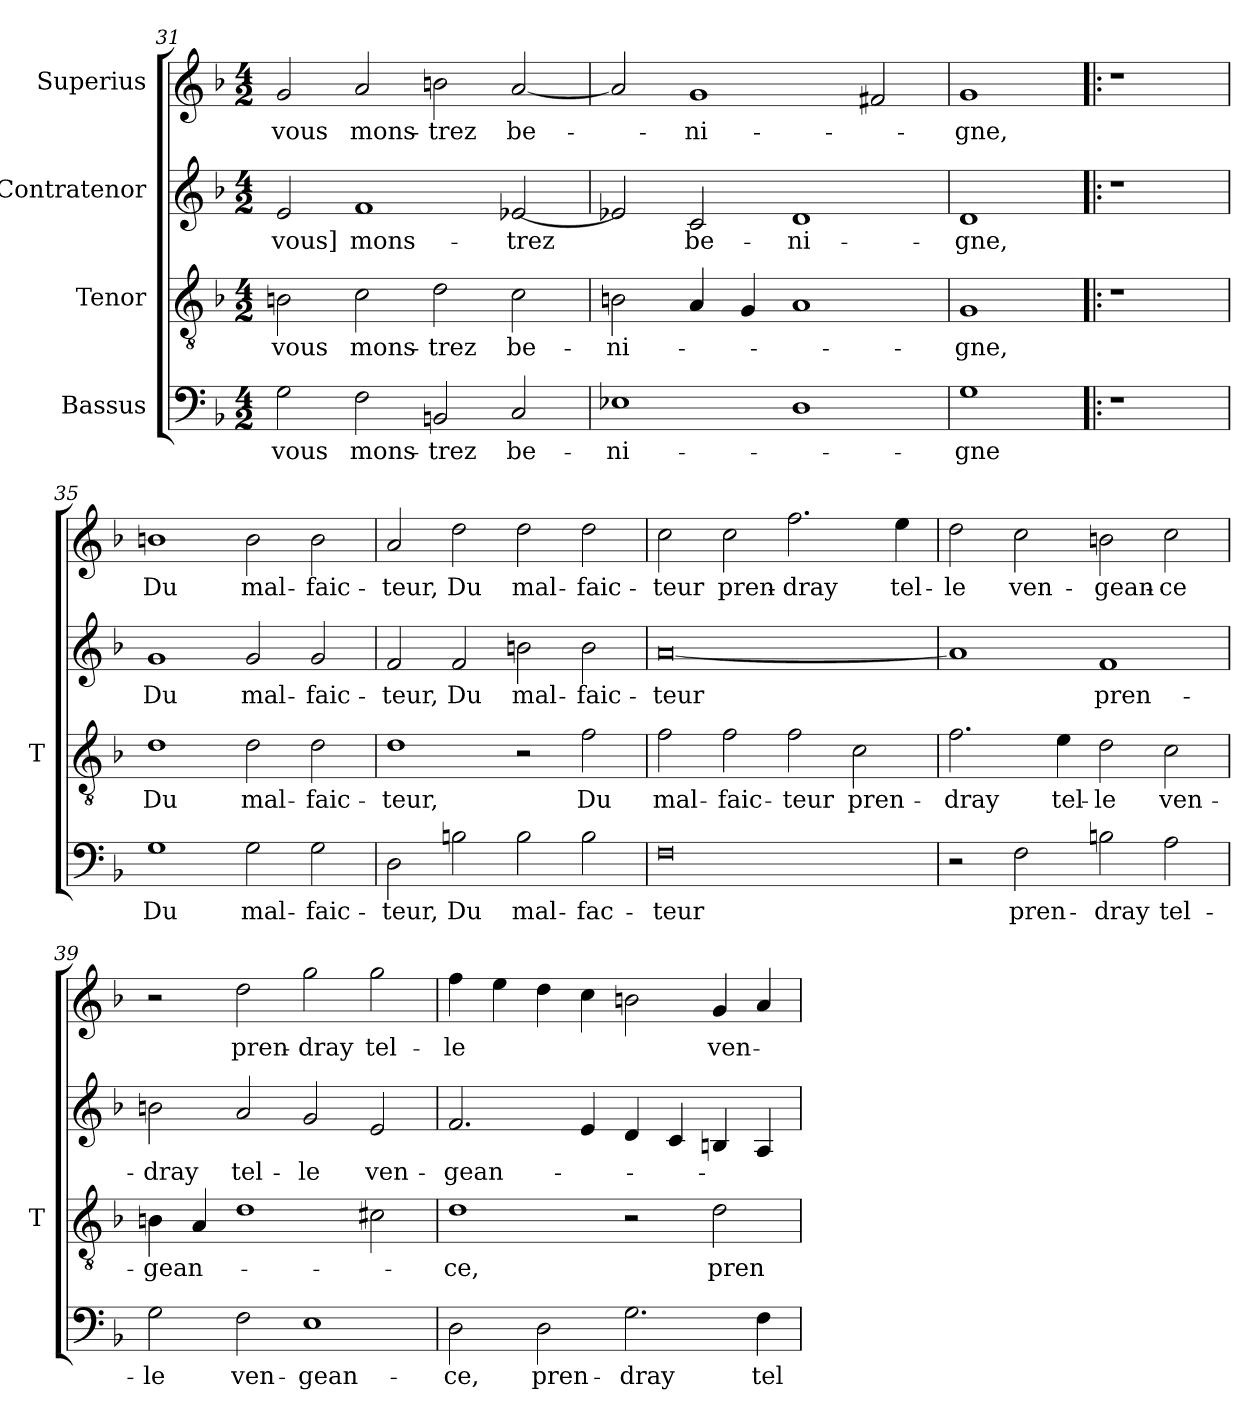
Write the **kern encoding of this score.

**kern	**text	**kern	**text	**kern	**text	**kern	**text
*part4	*part4	*part3	*part3	*part2	*part2	*part1	*part1
*staff4	*staff4	*staff3	*staff3	*staff2	*staff2	*staff1	*staff1
*I"Bassus	*	*I"Tenor	*	*I"Contratenor	*	*I"Superius	*
*	*	*I'T	*	*	*	*	*
*clefF4	*	*clefGv2	*	*clefG2	*	*clefG2	*
*k[b-]	*	*k[b-]	*	*k[b-]	*	*k[b-]	*
*M4/2	*	*M4/2	*	*M4/2	*	*M4/2	*
=31	=31	=31	=31	=31	=31	=31	=31
2G	-vous	2B	-vous	2e	-vous]	2g	-vous
2F	mons-	2c	mons-	1f	mons-	2a	mons-
2BB	-trez	2d	-trez	.	.	2b	-trez
2C	be-	2c	be-	[2e-X	-trez	[2a	be-
=32	=32	=32	=32	=32	=32	=32	=32
1E-X	ni-	2B	ni-	2e-X]	.	2a]	.
.	.	4A	.	2c	be-	1g	ni-
.	.	4G	.	.	.	.	.
1D	.	1A	.	1d	ni-	.	.
.	.	.	.	.	.	2f#X	.
=33	=33	=33	=33	=33	=33	=33	=33
1G	-gne	1G	-gne,	1d	-gne,	1g	-gne,
=34!|:	=34!|:	=34!|:	=34!|:	=34!|:	=34!|:	=34!|:	=34!|:
1r	.	1r	.	1r	.	1r	.
=35	=35	=35	=35	=35	=35	=35	=35
1G	-Du	1d	-Du	1g	-Du	1b	-Du
2G	mal-	2d	mal-	2g	mal-	2b	mal-
2G	faic-	2d	faic-	2g	faic-	2b	faic-
=36	=36	=36	=36	=36	=36	=36	=36
2D	-teur,	1d	-teur,	2f	-teur,	2a	-teur,
2B	-Du	.	.	2f	-Du	2dd	-Du
2B	mal-	2r	.	2b	mal-	2dd	mal-
2B	fac-	2f	-Du	2b	faic-	2dd	faic-
=37	=37	=37	=37	=37	=37	=37	=37
0F	-teur	2f	mal-	[0a	-teur	2cc	-teur
.	.	2f	faic-	.	.	2cc	pren-
.	.	2f	-teur	.	.	2.ff	-dray
.	.	2c	pren-	.	.	.	.
.	.	.	.	.	.	4ee	tel-
=38	=38	=38	=38	=38	=38	=38	=38
2r	.	2.f	-dray	1a]	.	2dd	-le
2F	pren-	.	.	.	.	2cc	ven-
.	.	4e	tel-	.	.	.	.
2B	-dray	2d	-le	1f	pren-	2b	gean-
2A	tel-	2c	ven-	.	.	2cc	-ce
=39	=39	=39	=39	=39	=39	=39	=39
2G	-le	4B	gean-	2b	-dray	2r	.
.	.	4A	.	.	.	.	.
2F	ven-	1d	.	2a	tel-	2dd	pren-
1E	gean-	.	.	2g	-le	2gg	-dray
.	.	2c#X	.	2e	ven-	2gg	tel-
=40	=40	=40	=40	=40	=40	=40	=40
2D	-ce,	1d	-ce,	2.f	gean-	4ff	-le
.	.	.	.	.	.	4ee	.
2D	pren-	.	.	.	.	4dd	.
.	.	.	.	4e	.	4cc	.
2.G	-dray	2r	.	4d	.	2b	.
.	.	.	.	4c	.	.	.
.	.	2d	pren-	4B	.	4g	ven-
4F	tel-	.	.	4A	.	4a	.
=	=	=	=	=	=	=	=
*-	*-	*-	*-	*-	*-	*-	*-
